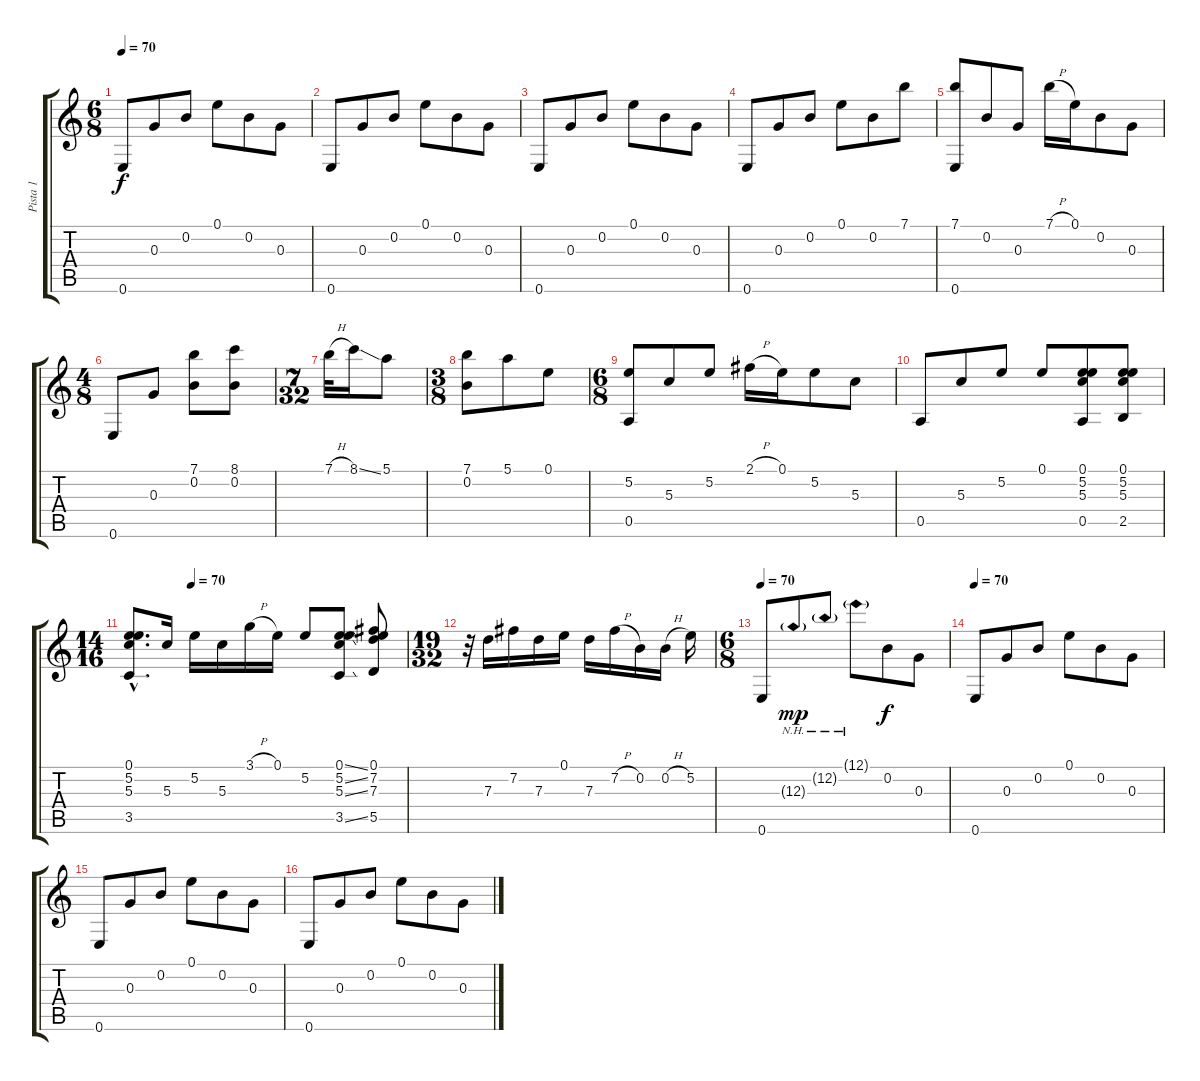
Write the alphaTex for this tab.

\track ("Pista 1" "Pista 1") {instrument acousticguitarsteel}
\staff {score tabs}
\tuning (E4 B3 G3 D3 A2 E2) {hide}
\ts (6 8)
\tempo 70
\tempo 60
\tempo 70
\clef g2
\ks c
0.6.8{dy f instrument acousticguitarsteel} 0.3.8 0.2.8 0.1.8 0.2.8 0.3.8 |
0.6.8 0.3.8 0.2.8 0.1.8 0.2.8 0.3.8 |
0.6.8 0.3.8 0.2.8 0.1.8 0.2.8 0.3.8 |
0.6.8 0.3.8 0.2.8 0.1.8 0.2.8 7.1.8 |
(7.1 0.6).8 0.2.8 0.3.8 7.1{h}.16 0.1.16 0.2.8 0.3.8 |
\ts (4 8)
0.6.8 0.3.8 (7.1 0.2).8 (8.1 0.2).8 |
\ts (7 32)
7.1{h}.32 8.1{ss}.16 5.1.8 |
\ts (3 8)
(7.1 0.2).8 5.1.8 0.1.8 |
\ts (6 8)
(5.2 0.5).8 5.3.8 5.2.8 2.1{h}.16 0.1.16 5.2.8 5.3.8 |
0.5.8 5.3.8 5.2.8 0.1.8 (0.1 5.2 5.3 0.5).8 (0.1 5.2 5.3 2.5).8 |
\ts (14 16)
\tempo (70 0.21428571428571427)
(0.1{hac} 5.2{hac} 5.3{hac} 3.5{hac}).8{d} 5.3.16 5.2.16 5.3.16 3.1{h}.16 0.1.16 5.2.8 (0.1{ss} 5.2{ss} 5.3{ss} 3.5{ss}).8 (0.1 7.2 7.3 5.5).8 |
\ts (19 32)
r.32 7.3.16 7.2.16 7.3.16 0.1.16 7.3.16 7.2{h}.16 0.2.16 0.2{h}.16 5.2.16 |
\ts (6 8)
\tempo 70
0.6.8 12.3{nh g}.8{dy mp} 12.2{nh g}.8 12.1{nh g}.8 0.2.8{dy f} 0.3.8 |
\tempo 70
0.6.8 0.3.8 0.2.8 0.1.8 0.2.8 0.3.8 |
0.6.8 0.3.8 0.2.8 0.1.8 0.2.8 0.3.8 |
0.6.8 0.3.8 0.2.8 0.1.8 0.2.8 0.3.8
